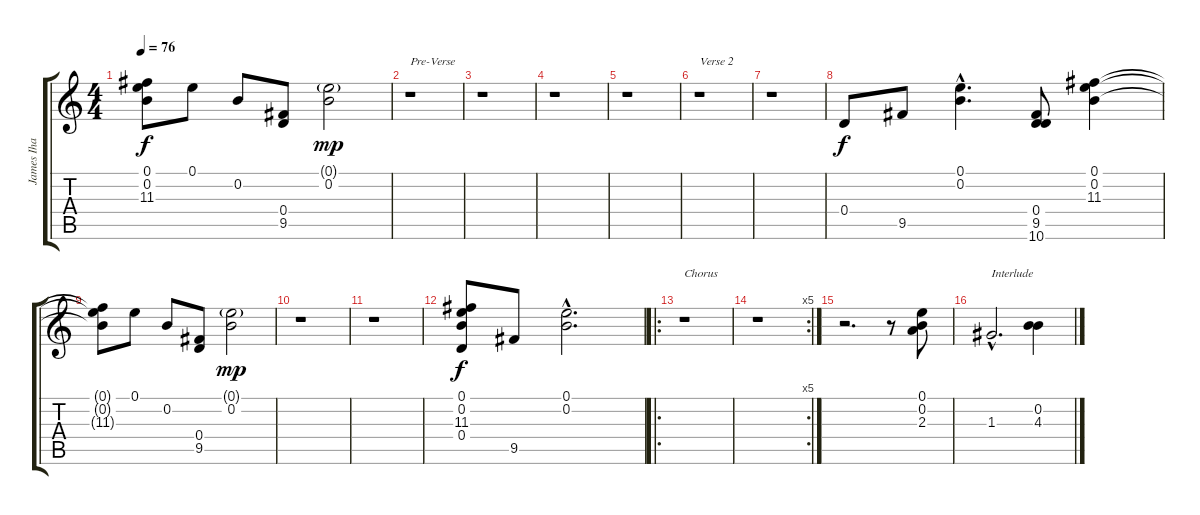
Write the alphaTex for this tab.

\track ("James Iha" "James Iha") {instrument electricguitarclean}
\staff {score tabs}
\tuning (E4 B3 G3 D3 A2 E2) {hide}
\ts (4 4)
\tempo 76
\clef g2
\ks c
(0.1{t} 0.2{t} 11.3{t}).8{dy f} 0.1.8 0.2.8 (0.4 9.5).8 (0.1{g} 0.2).2{dy mp} |
r.1{txt "Pre-Verse"} |
r.1 |
r.1 |
r.1 |
r.1{txt "Verse 2"} |
r.1 |
0.4.8{dy f} 9.5.8 (0.1{hac} 0.2{hac}).4{d} (0.4 9.5 10.6).8 (0.1 0.2 11.3).4 |
(0.1{t} 0.2{t} 11.3{t}).8 0.1.8 0.2.8 (0.4 9.5).8 (0.1{g} 0.2).2{dy mp} |
r.1 |
r.1 |
(0.1 0.2 11.3 0.4).8{dy f} 9.5.8 (0.1{hac} 0.2{hac}).2{d} |
\ro
r.1{txt "Chorus"} |
\rc 5
r.1 |
r.2{d} r.8 (0.1 0.2 2.3).8 |
1.3{hac}.2{d txt "Interlude"} (0.2 4.3).4
